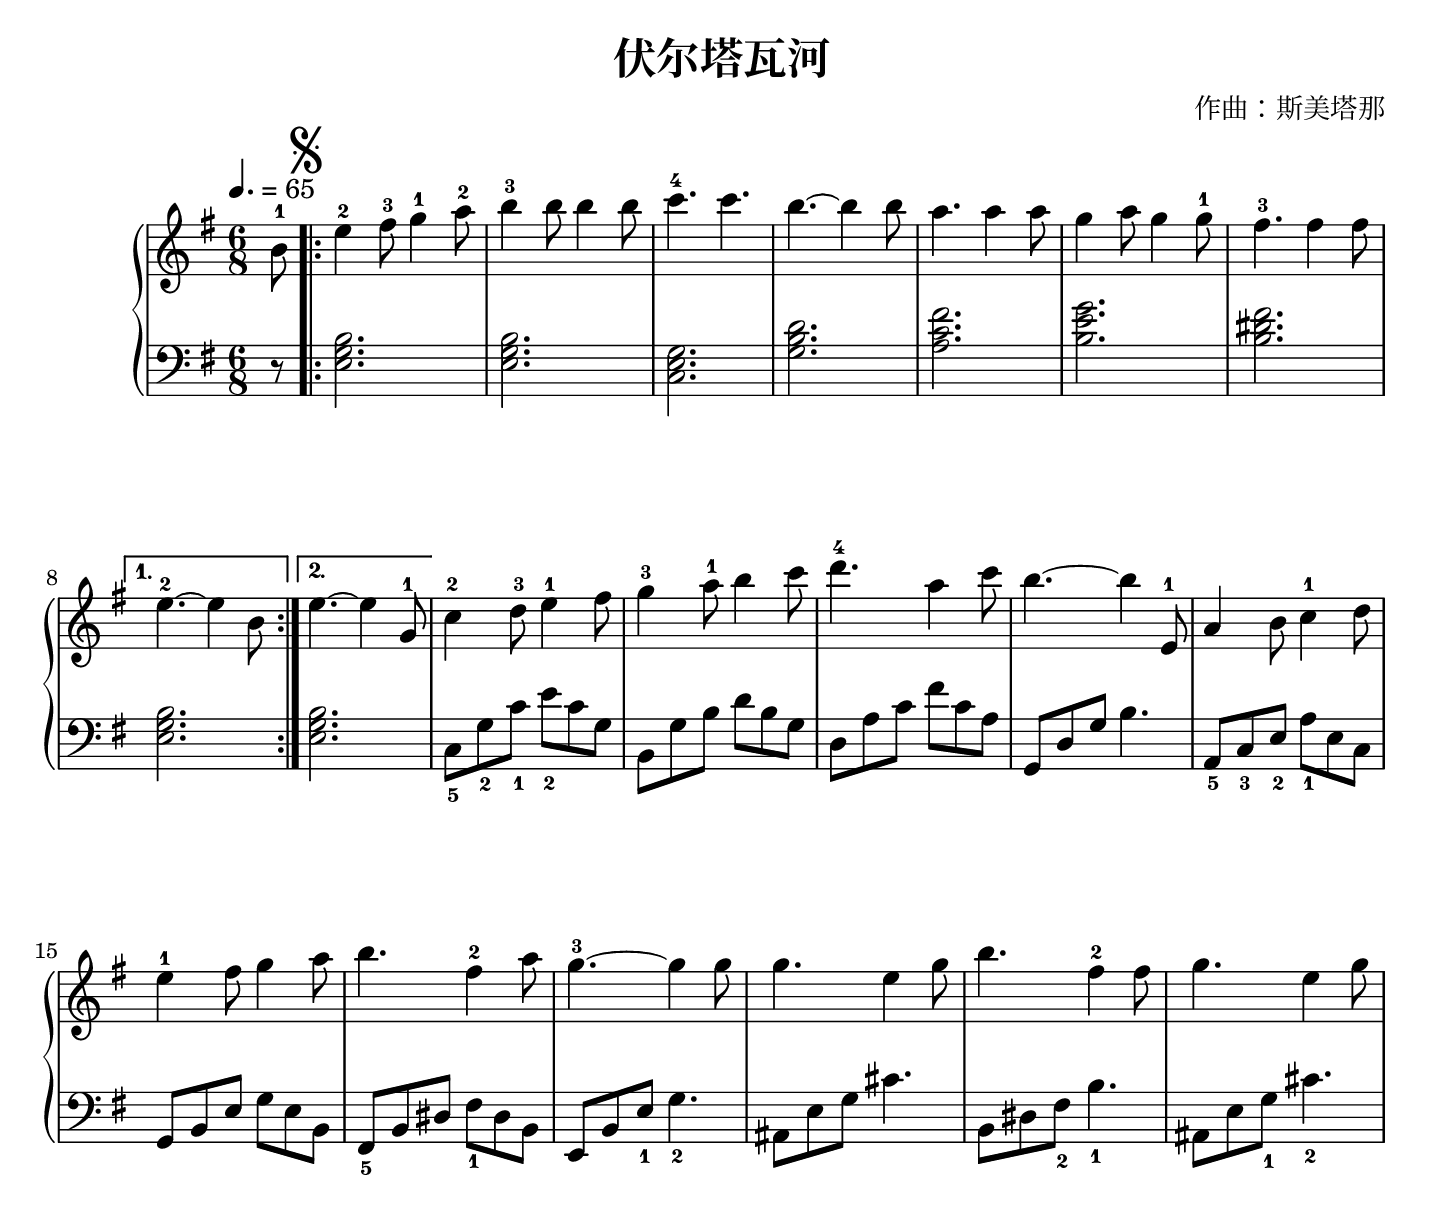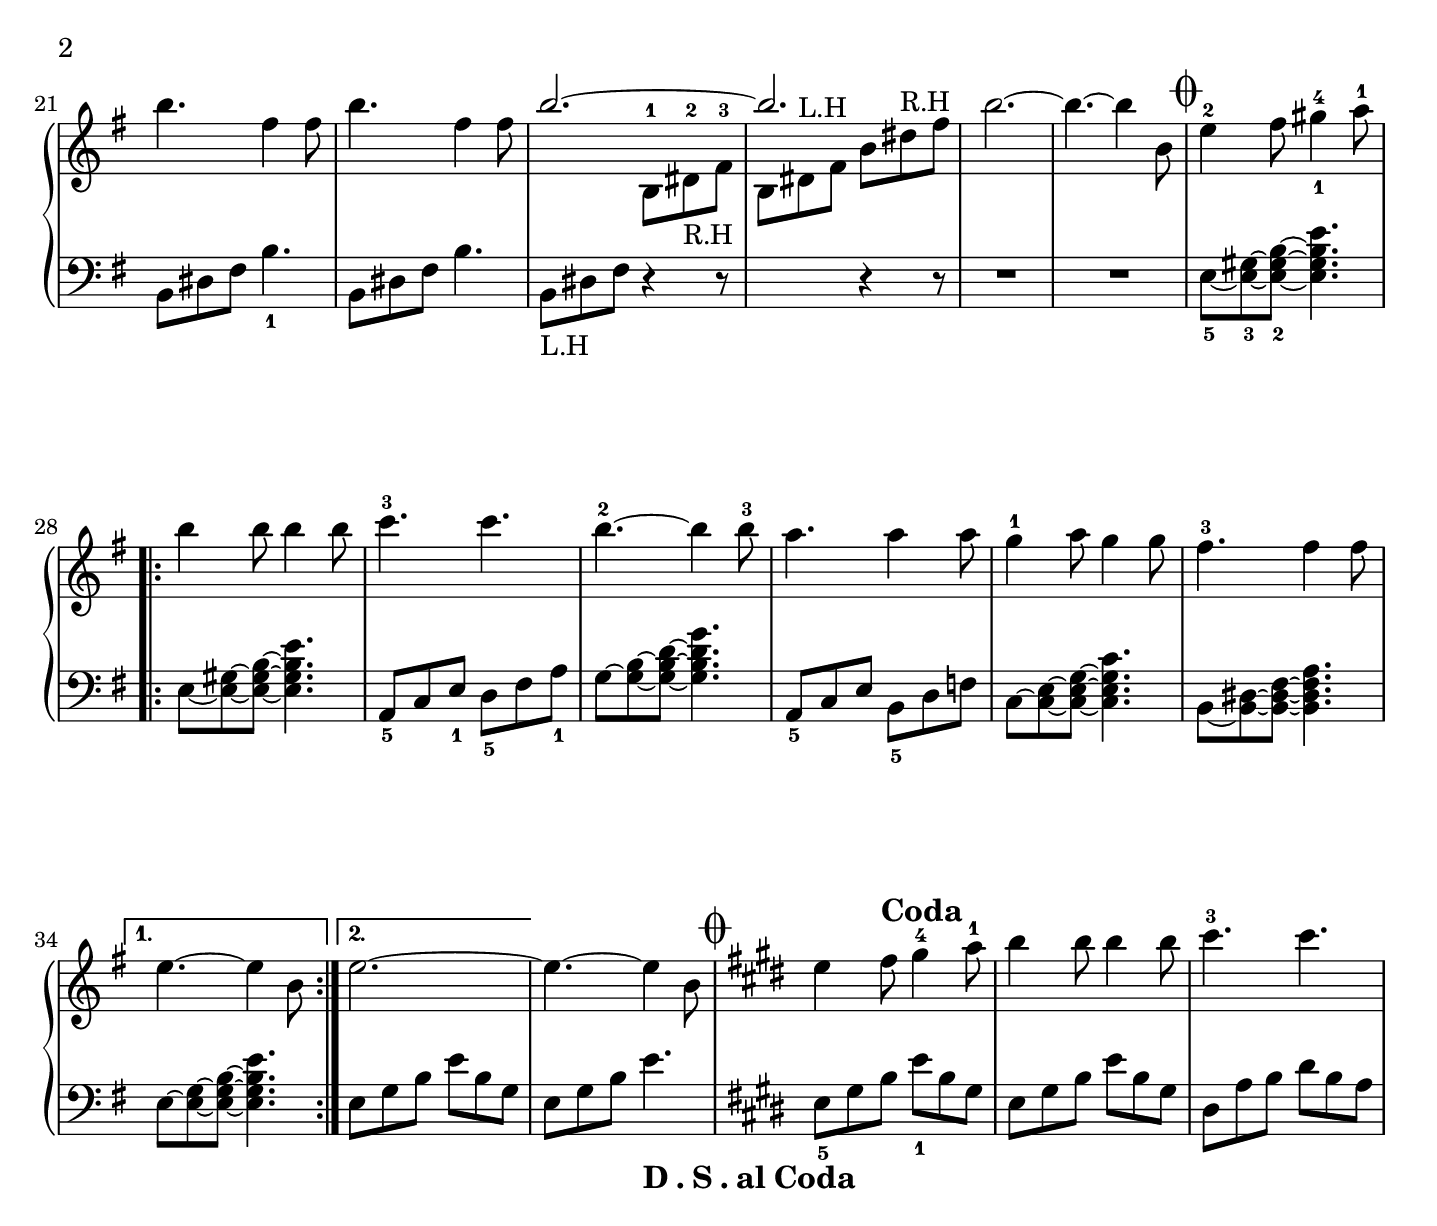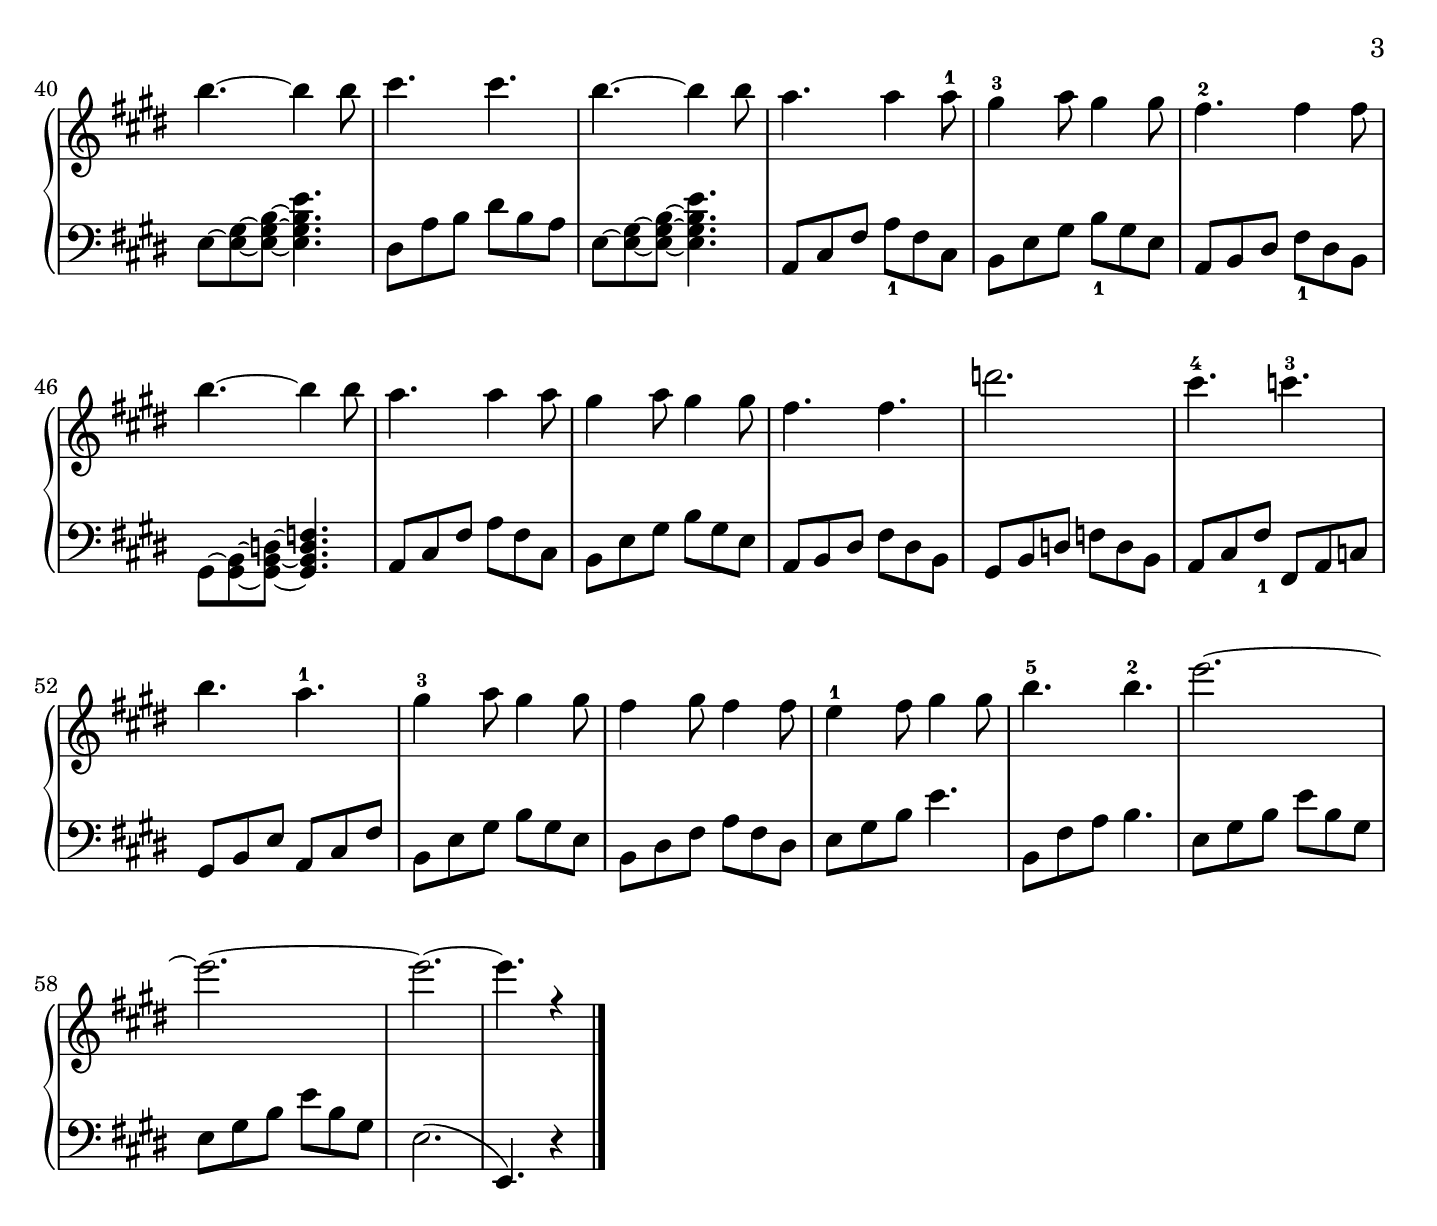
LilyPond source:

\version "2.20.0" 

%% additional definitions required by the score:
\language "english" 

\header {
	title = "伏尔塔瓦河"
	composer = \markup \column { \line { "作曲：斯美塔那" } }
}


% \lotusRepeatABA { {A} B }
%		->
%		{A} B {A}
lotusRepeatABA = #(define-music-function (music)
	(ly:music?)
	"The placeholder function to represent a music repeat type AB -> ABA,
		e.g. Da Capo al Fine, Da Segno al Coda, etc.
	"
	music
)



#(set-global-staff-size 24) 

\paper {
	paper-width = 24.34\cm
	paper-height = 22.36\cm
	top-margin = 0.99\cm
	bottom-margin = 1.67\cm
	left-margin = 0.99\cm
	right-margin = 0.89\cm
	between-system-space = 4.14\cm
	page-top-space = 3.1\cm
	ragged-last = ##t
}


\layout {
	\context {
		\Score
		skipBars = ##t
		autoBeaming = ##f
	}
	
}


PartPOneVoiceOne = \relative b' {
	\clef "treble" \key g \major \time 6/8 \tempo 4. = 65
	\partial 8 \stemDown b8 ^1 |	 % 1
	\lotusRepeatABA {
		{
			\repeat volta 2 {
				\mark \markup { \musicglyph #"scripts.segno" } e4 ^2 fs8 ^3 g4 ^1 a8 ^2 |	 % 2
				\stemDown b4 ^3 b8 b4 b8 |	 % 3
				c4. ^4 c4. |	 % 4
				b4. ~ b4 b8 |	 % 5
				a4. a4 a8 |	 % 6
				g4 a8 g4 g8 ^1 |	 % 7
				fs4. ^3 fs4 fs8
			}
			\alternative {
				{
					\stemDown e4. ~ ^2 e4 b8
				}
				{
					\stemDown e4. ~ e4 \stemUp g,8 ^1
				}
				
			}
			|	 % 3-10
			\barNumberCheck #10 \stemDown c4 ^2 d8 ^3 e4 ^1 fs8 |	 % 11
			g4 ^3 a8 ^1 b4 c8 |	 % 12
			d4. ^4 a4 c8 |	 % 13
			b4. ~ b4 \stemUp e,,8 ^1 |	 % 14
			a4 \stemDown b8 c4 ^1 d8 |	 % 15
			e4 ^1 fs8 g4 a8 |	 % 16
			b4. fs4 ^2 a8 |	 % 17
			g4. ~ ^3 g4 g8 |	 % 18
			g4. e4 g8 |	 % 19
			b4. fs4 ^2 fs8 |	 % 20
			\barNumberCheck #20 g4. e4 g8 |	 % 21
			b4. fs4 fs8 |	 % 22
			b4. fs4 fs8 |	 % 23
			\stemUp b2. ~ |	 % 24
			b2. |	 % 25
			\stemDown b2. ~ |	 % 26
			b4. ~ b4 b,8 |	 % 27
		}
		\mark \markup { \musicglyph #"scripts.coda" } e4 ^2 fs8 gs4 ^4 _1 a8 ^1 |	 % 28
		\repeat volta 2 {
			\stemDown b4 b8 b4 b8 |	 % 29
			c4. ^3 c4. |	 % 30
			\barNumberCheck #30 b4. ~ ^2 b4 b8 ^3 |	 % 31
			a4. a4 a8 |	 % 32
			g4 ^1 a8 g4 g8 |	 % 33
			fs4. ^3 fs4 fs8
		}
		\alternative {
			{
				\stemDown e4. ~ e4 b8
			}
			{
				\stemDown e2. ~
			}
			
		}
		|	 % 29-36
		\stemDown e4. ~ e4 b8 |	 % 37
	}
	\key e \major \mark \markup { \musicglyph #"scripts.coda" } e4 fs8 ^\markup { \bold \large { Coda } } gs4 ^4 a8 ^1 |	 % 38
	b4 b8 b4 b8 |	 % 39
	cs4. ^3 cs4. |	 % 40
	\barNumberCheck #40 b4. ~ b4 b8 |	 % 41
	cs4. cs4. |	 % 42
	b4. ~ b4 b8 |	 % 43
	a4. a4 a8 ^1 |	 % 44
	gs4 ^3 a8 gs4 gs8 |	 % 45
	fs4. ^2 fs4 fs8 |	 % 46
	b4. ~ b4 b8 |	 % 47
	a4. a4 a8 |	 % 48
	gs4 a8 gs4 gs8 |	 % 49
	fs4. fs4. |	 % 50
	\barNumberCheck #50 d'2. |	 % 51
	cs4. ^4 c4. ^3 |	 % 52
	b4. a4. ^1 |	 % 53
	gs4 ^3 a8 gs4 gs8 |	 % 54
	fs4 gs8 fs4 fs8 |	 % 55
	e4 ^1 fs8 gs4 gs8 |	 % 56
	b4. ^5 b4. ^2 |	 % 57
	e2. ~ |	 % 58
	e2. ~ |	 % 59
	e2. ~ |	 % 60
	\barNumberCheck #60 e4. r4 \bar "|."
}


PartPOneVoiceThree = \relative e {
	\clef "bass" \key g \major \time 6/8
	\partial 8 r8 |	 % 1
	\repeat volta 2 {
		\stemDown <e g b>2. |	 % 2
		\stemDown <e g b>2. |	 % 3
		<c e g>2. |	 % 4
		<g' b d>2. |	 % 5
		<a c fs>2. |	 % 6
		<b e g>2. |	 % 7
		<b ds fs>2.
	}
	\alternative {
		{
			\stemDown <e, g b>2.
		}
		{
			\stemDown <e g b>2.
		}
		
	}
	|	 % 3-10
	\stemDown c8 _5 [ g'8 _2 c8 _1 ] e8 _2 [ c8 g8 ] |	 % 11
	b,8 [ g'8 b8 ] d8 [ b8 g8 ] |	 % 12
	d8 [ a'8 c8 ] fs8 [ c8 a8 ] |	 % 13
	\stemUp g,8 [ d'8 g8 ] \stemDown b4. |	 % 14
	\stemUp a,8 _5 [ c8 _3 e8 _2 ] \stemDown a8 _1 [ e8 c8 ] |	 % 15
	\stemUp g8 [ b8 e8 ] \stemDown g8 [ e8 b8 ] |	 % 16
	\stemUp fs8 _5 [ b8 ds8 ] \stemDown fs8 _1 [ ds8 b8 ] |	 % 17
	\stemUp e,8 [ b'8 e8 _1 ] \stemDown g4. _2 |	 % 18
	as,8 [ e'8 g8 ] cs4. |	 % 19
	b,8 [ ds8 fs8 _2 ] b4. _1 |	 % 20
	as,8 [ e'8 g8 _1 ] cs4. _2 |	 % 21
	b,8 [ ds8 fs8 ] b4. _1 |	 % 22
	b,8 [ ds8 fs8 ] b4. |	 % 23
	b,8 [ _"L.H" ds8 fs8 ] r4 r8 |	 % 24
	\change Staff = "1" b8 [ \change Staff = "2" \change Staff = "1" ds8 ^"L.H" fs8 ] \change Staff = "2" r4 r8 |	 % 25
	R2.*2 |	 % 26-27
	e,8 ~ _5 [ <e gs>8 ~ _3 ~ <e gs b>8 ~ _2 ] ~ ~ <e gs b e>4. |	 % 28
	\repeat volta 2 {
		\stemDown e8 ~ [ <e gs>8 ~ ~ <e gs b>8 ~ ] ~ ~ <e gs b e>4. |	 % 29
		\stemUp a,8 _5 [ c8 e8 _1 ] \stemDown d8 _5 [ fs8 a8 _1 ] |	 % 30
		g8 ~ [ <g b>8 ~ ~ <g b d>8 ~ ] ~ ~ <g b d g>4. |	 % 31
		\stemUp a,8 _5 [ c8 e8 ] \stemDown b8 _5 [ d8 f8 ] |	 % 32
		c8 ~ [ <c e>8 ~ ~ <c e g>8 ~ ] ~ ~ <c e g c>4. |	 % 33
		b8 ~ [ <b ds>8 ~ ~ <b ds fs>8 ~ ] ~ ~ <b ds fs a>4.
	}
	\alternative {
		{
			\stemDown e8 ~ [ <e g>8 ~ ~ <e g b>8 ~ ] ~ ~ <e g b e>4.
		}
		{
			\stemDown e8 [ g8 b8 ] e8 [ b8 g8 ]
		}
		
	}
	|	 % 29-36
	\stemDown e8 [ g8 b8 ] e4. _\markup { \bold \large { D . S . al Coda } } |	 % 37
	\key e \major e,8 _5 [ gs8 b8 ] e8 _1 [ b8 gs8 ] |	 % 38
	e8 [ gs8 b8 ] e8 [ b8 gs8 ] |	 % 39
	ds8 [ a'8 b8 ] ds8 [ b8 a8 ] |	 % 40
	e8 ~ [ <e gs>8 ~ ~ <e gs b>8 ~ ] ~ ~ <e gs b e>4. |	 % 41
	ds8 [ a'8 b8 ] ds8 [ b8 a8 ] |	 % 42
	e8 ~ [ <e gs>8 ~ ~ <e gs b>8 ~ ] ~ ~ <e gs b e>4. |	 % 43
	\stemUp a,8 [ cs8 fs8 ] \stemDown a8 _1 [ fs8 cs8 ] |	 % 44
	b8 [ e8 gs8 ] b8 _1 [ gs8 e8 ] |	 % 45
	\stemUp a,8 [ b8 ds8 ] \stemDown fs8 _1 [ ds8 b8 ] |	 % 46
	gs8 ~ [ <gs b>8 ~ ~ <gs b d>8 ~ ] ~ ~ \stemUp <gs b d f>4. |	 % 47
	a8 [ cs8 fs8 ] \stemDown a8 [ fs8 cs8 ] |	 % 48
	b8 [ e8 gs8 ] b8 [ gs8 e8 ] |	 % 49
	\stemUp a,8 [ b8 ds8 ] \stemDown fs8 [ ds8 b8 ] |	 % 50
	\stemUp gs8 [ b8 d8 ] \stemDown f8 [ d8 b8 ] |	 % 51
	\stemUp a8 [ cs8 fs8 _1 ] fs,8 [ a8 c8 ] |	 % 52
	gs8 [ b8 e8 ] a,8 [ cs8 fs8 ] |	 % 53
	\stemDown b,8 [ e8 gs8 ] b8 [ gs8 e8 ] |	 % 54
	b8 [ ds8 fs8 ] a8 [ fs8 ds8 ] |	 % 55
	e8 [ gs8 b8 ] e4. |	 % 56
	b,8 [ fs'8 a8 ] b4. |	 % 57
	e,8 [ gs8 b8 ] e8 [ b8 gs8 ] |	 % 58
	e8 [ gs8 b8 ] e8 [ b8 gs8 ] |	 % 59
	e2. ( |	 % 60
	\stemUp e,4. ) r4 \bar "|."
}


PartPOneVoiceTwo = \relative b {
	\clef "treble" \key g \major \time 6/8
	\partial 8 s8 |
	\repeat volta 2 {
		s2.
		s1. |	 % 3-4
		s4*9 |	 % 5-7
		s2.
	}
	\alternative {
		{
			s2.
		}
		{
			s2.
		}
		
	}
	|	 % 3-10
	s4*9 |	 % 11-13
	s4*9 |	 % 14-16
	s4*9 |	 % 17-19
	s4*9 |	 % 20-22
	s8*9 |	 % 23
	\stemDown b8 ^1 [ ds8 ^2 _"R.H" fs8 ^3 ] |	 % 24
	s4. b8 [ ds8 ^"R.H" fs8 ] |	 % 25
	s4*9 |	 % 26-28
	\repeat volta 2 {
		s4*9 |	 % 29-31
		s4*9
	}
	\alternative {
		{
			s2.
		}
		{
			s2.
		}
		
	}
	|	 % 29-36
	s2. |	 % 37
	\key e \major s4*9 |	 % 38-40
	s4*9 |	 % 41-43
	s4*9 |	 % 44-46
	s4*9 |	 % 47-49
	s4*9 |	 % 50-52
	s4*9 |	 % 53-55
	s4*9 |	 % 56-58
	s8*17 |	 % 60-61
	\bar "|."
}


% The score definition
\score {
	<<
		\new PianoStaff <<
			\context Staff = "1" <<
				\mergeDifferentlyDottedOn
				\mergeDifferentlyHeadedOn
				\context Voice = "PartPOneVoiceOne" {
					\voiceOne \PartPOneVoiceOne
				}
				
				\context Voice = "PartPOneVoiceTwo" {
					\voiceTwo \PartPOneVoiceTwo
				}
				
			>>
			
			\context Staff = "2" <<
				\mergeDifferentlyDottedOn
				\mergeDifferentlyHeadedOn
				\context Voice = "PartPOneVoiceThree" {
					\PartPOneVoiceThree
				}
				
			>>
			
		>>
		
	>>
	
	\layout {
	}
	
	% To create MIDI output, uncomment the following line:
	\midi {
		\tempo 4 = 98
		\context {
			\Score
			midiChannelMapping = #'instrument
		}
		
	}
	
}


